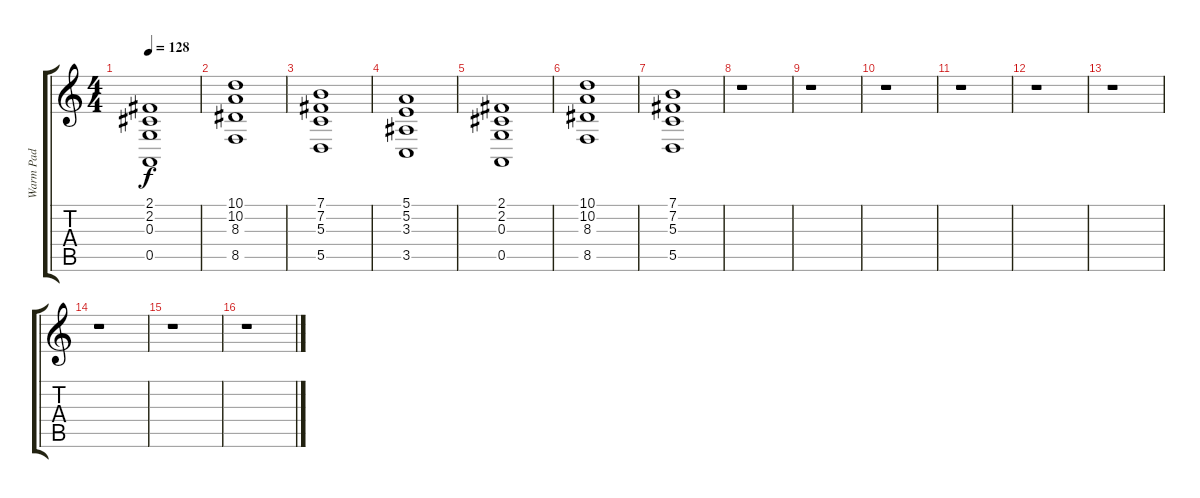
\track ("Warm Pad" "Warm Pad") {instrument pad2warm}
\staff {score tabs}
\tuning (E4 B3 G3 D3 A2 E2) {hide}
\ts (4 4)
\tempo 128
\clef g2
\ks c
(2.1 2.2 0.3 0.5).1{dy f} |
(10.1 10.2 8.3 8.5).1 |
(7.1 7.2 5.3 5.5).1 |
(5.1 5.2 3.3 3.5).1 |
(2.1 2.2 0.3 0.5).1 |
(10.1 10.2 8.3 8.5).1 |
(7.1 7.2 5.3 5.5).1 |
r.1 |
r.1 |
r.1 |
r.1 |
r.1 |
r.1 |
r.1 |
r.1 |
r.1
